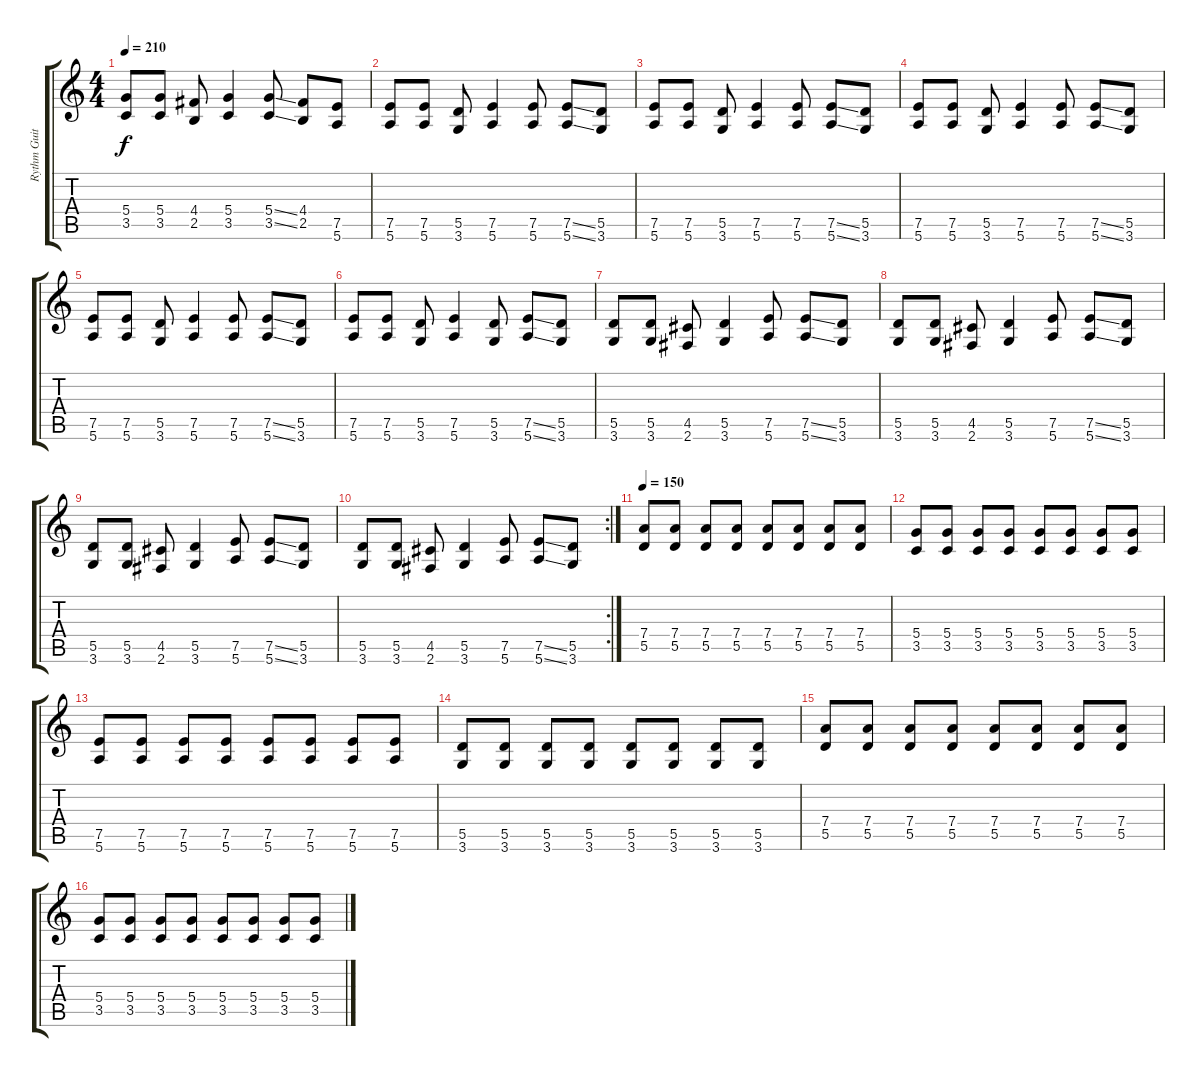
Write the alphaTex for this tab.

\track ("Rythm Guitar" "Rythm Guit") {instrument distortionguitar}
\staff {score tabs}
\tuning (E4 B3 G3 D3 A2 E2) {hide}
\ts (4 4)
\tempo 210
\clef g2
\ks c
(5.4 3.5).8{dy f} (5.4 3.5).8 (4.4 2.5).8 (5.4 3.5).4 (5.4{ss} 3.5{ss}).8 (4.4 2.5).8 (7.5 5.6).8 |
(7.5 5.6).8 (7.5 5.6).8 (5.5 3.6).8 (7.5 5.6).4 (7.5 5.6).8 (7.5{ss} 5.6{ss}).8 (5.5 3.6).8 |
(7.5 5.6).8 (7.5 5.6).8 (5.5 3.6).8 (7.5 5.6).4 (7.5 5.6).8 (7.5{ss} 5.6{ss}).8 (5.5 3.6).8 |
(7.5 5.6).8 (7.5 5.6).8 (5.5 3.6).8 (7.5 5.6).4 (7.5 5.6).8 (7.5{ss} 5.6{ss}).8 (5.5 3.6).8 |
(7.5 5.6).8 (7.5 5.6).8 (5.5 3.6).8 (7.5 5.6).4 (7.5 5.6).8 (7.5{ss} 5.6{ss}).8 (5.5 3.6).8 |
(7.5 5.6).8 (7.5 5.6).8 (5.5 3.6).8 (7.5 5.6).4 (5.5 3.6).8 (7.5{ss} 5.6{ss}).8 (5.5 3.6).8 |
(5.5 3.6).8 (5.5 3.6).8 (4.5 2.6).8 (5.5 3.6).4 (7.5 5.6).8 (7.5{ss} 5.6{ss}).8 (5.5 3.6).8 |
(5.5 3.6).8 (5.5 3.6).8 (4.5 2.6).8 (5.5 3.6).4 (7.5 5.6).8 (7.5{ss} 5.6{ss}).8 (5.5 3.6).8 |
(5.5 3.6).8 (5.5 3.6).8 (4.5 2.6).8 (5.5 3.6).4 (7.5 5.6).8 (7.5{ss} 5.6{ss}).8 (5.5 3.6).8 |
\rc 2
(5.5 3.6).8 (5.5 3.6).8 (4.5 2.6).8 (5.5 3.6).4 (7.5 5.6).8 (7.5{ss} 5.6{ss}).8 (5.5 3.6).8 |
\tempo 150
(7.4 5.5).8 (7.4 5.5).8 (7.4 5.5).8 (7.4 5.5).8 (7.4 5.5).8 (7.4 5.5).8 (7.4 5.5).8 (7.4 5.5).8 |
(5.4 3.5).8 (5.4 3.5).8 (5.4 3.5).8 (5.4 3.5).8 (5.4 3.5).8 (5.4 3.5).8 (5.4 3.5).8 (5.4 3.5).8 |
(7.5 5.6).8 (7.5 5.6).8 (7.5 5.6).8 (7.5 5.6).8 (7.5 5.6).8 (7.5 5.6).8 (7.5 5.6).8 (7.5 5.6).8 |
(5.5 3.6).8 (5.5 3.6).8 (5.5 3.6).8 (5.5 3.6).8 (5.5 3.6).8 (5.5 3.6).8 (5.5 3.6).8 (5.5 3.6).8 |
(7.4 5.5).8 (7.4 5.5).8 (7.4 5.5).8 (7.4 5.5).8 (7.4 5.5).8 (7.4 5.5).8 (7.4 5.5).8 (7.4 5.5).8 |
(5.4 3.5).8 (5.4 3.5).8 (5.4 3.5).8 (5.4 3.5).8 (5.4 3.5).8 (5.4 3.5).8 (5.4 3.5).8 (5.4 3.5).8
